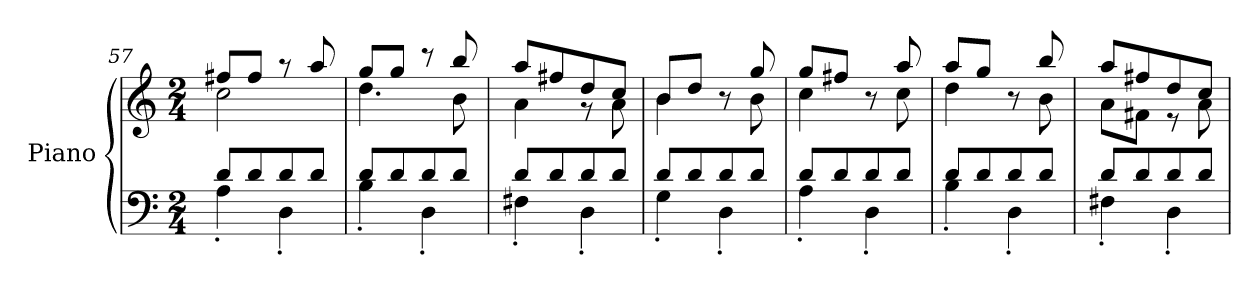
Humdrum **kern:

**kern	**kern
*part1	*part1
*staff2	*staff1
*I"Piano	*
*I'Pno.	*
*clefF4	*clefG2
*k[]	*k[]
*M2/4	*M2/4
=57	=57
*^	*^
8d/L	4A'\	8ff#X/L	2cc\
8d/	.	8ff#/J	.
8d/	4D'\	8r	.
8d/J	.	8aa/	.
=58	=58	=58	=58
8d/L	4B'\	8gg/L	4.dd\
8d/	.	8gg/J	.
8d/	4D'\	8r	.
8d/J	.	8bb/	8b\
=59	=59	=59	=59
8d/L	4F#X'\	8aa/L	4a\
8d/	.	8ff#X/	.
8d/	4D'\	8dd/	8r
8d/J	.	8cc/J	8a\
=60	=60	=60	=60
8d/L	4G'\	8b/L	4b\
8d/	.	8dd/J	.
8d/	4D'\	8r	8ryy
8d/J	.	8gg/	8b\
=61	=61	=61	=61
8d/L	4A'\	8gg/L	4cc\
8d/	.	8ff#X/J	.
8d/	4D'\	8r	8ryy
8d/J	.	8aa/	8cc\
=62	=62	=62	=62
8d/L	4B'\	8aa/L	4dd\
8d/	.	8gg/J	.
8d/	4D'\	8r	8ryy
8d/J	.	8bb/	8b\
=63	=63	=63	=63
8d/L	4F#X'\	8aa/L	8a\L
8d/	.	8ff#X/	8f#X\J
8d/	4D'\	8dd/	8r
8d/J	.	8cc/J	8a\
*v	*v	*	*
*	*v	*v
=	=
*-	*-
